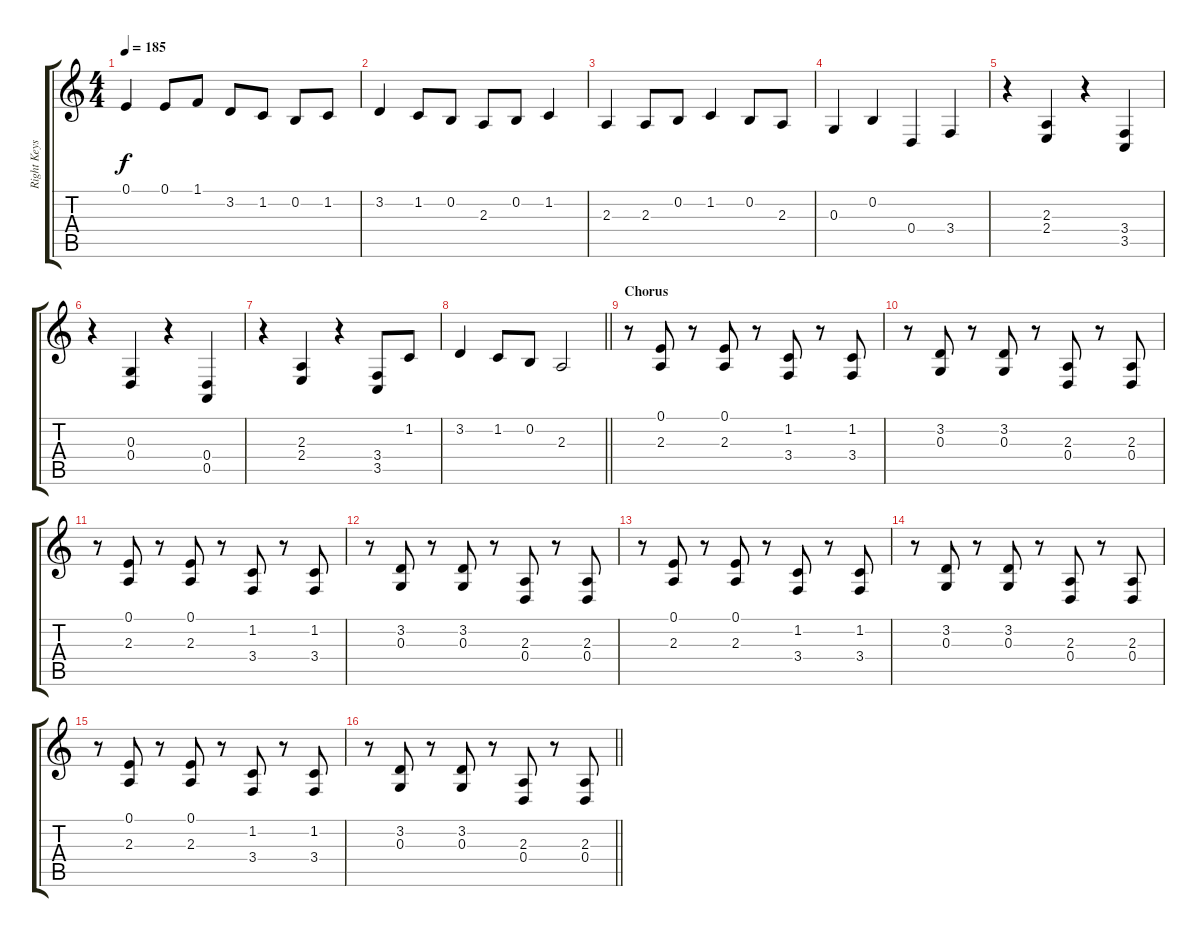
\track ("Right Keys" "Right Keys") {instrument accordion}
\staff {score tabs}
\tuning (E4 B3 G3 D3 A2 E2) {hide}
\ts (4 4)
\tempo 185
\clef g2
\ks c
0.1.4{dy f} 0.1.8 1.1.8 3.2.8 1.2.8 0.2.8 1.2.8 |
3.2.4 1.2.8 0.2.8 2.3.8 0.2.8 1.2.4 |
2.3.4 2.3.8 0.2.8 1.2.4 0.2.8 2.3.8 |
0.3.4 0.2.4 0.4.4 3.4.4 |
r.4 (2.3 2.4).4 r.4 (3.4 3.5).4 |
r.4 (0.3 0.4).4 r.4 (0.4 0.5).4 |
r.4 (2.3 2.4).4 r.4 (3.4 3.5).8 1.2.8 |
\barLineRight lightlight
3.2.4 1.2.8 0.2.8 2.3.2 |
\section ("" "Chorus")
r.8 (0.1 2.3).8 r.8 (0.1 2.3).8 r.8 (1.2 3.4).8 r.8 (1.2 3.4).8 |
r.8 (3.2 0.3).8 r.8 (3.2 0.3).8 r.8 (2.3 0.4).8 r.8 (2.3 0.4).8 |
r.8 (0.1 2.3).8 r.8 (0.1 2.3).8 r.8 (1.2 3.4).8 r.8 (1.2 3.4).8 |
r.8 (3.2 0.3).8 r.8 (3.2 0.3).8 r.8 (2.3 0.4).8 r.8 (2.3 0.4).8 |
r.8 (0.1 2.3).8 r.8 (0.1 2.3).8 r.8 (1.2 3.4).8 r.8 (1.2 3.4).8 |
r.8 (3.2 0.3).8 r.8 (3.2 0.3).8 r.8 (2.3 0.4).8 r.8 (2.3 0.4).8 |
r.8 (0.1 2.3).8 r.8 (0.1 2.3).8 r.8 (1.2 3.4).8 r.8 (1.2 3.4).8 |
\barLineRight lightlight
r.8 (3.2 0.3).8 r.8 (3.2 0.3).8 r.8 (2.3 0.4).8 r.8 (2.3 0.4).8
